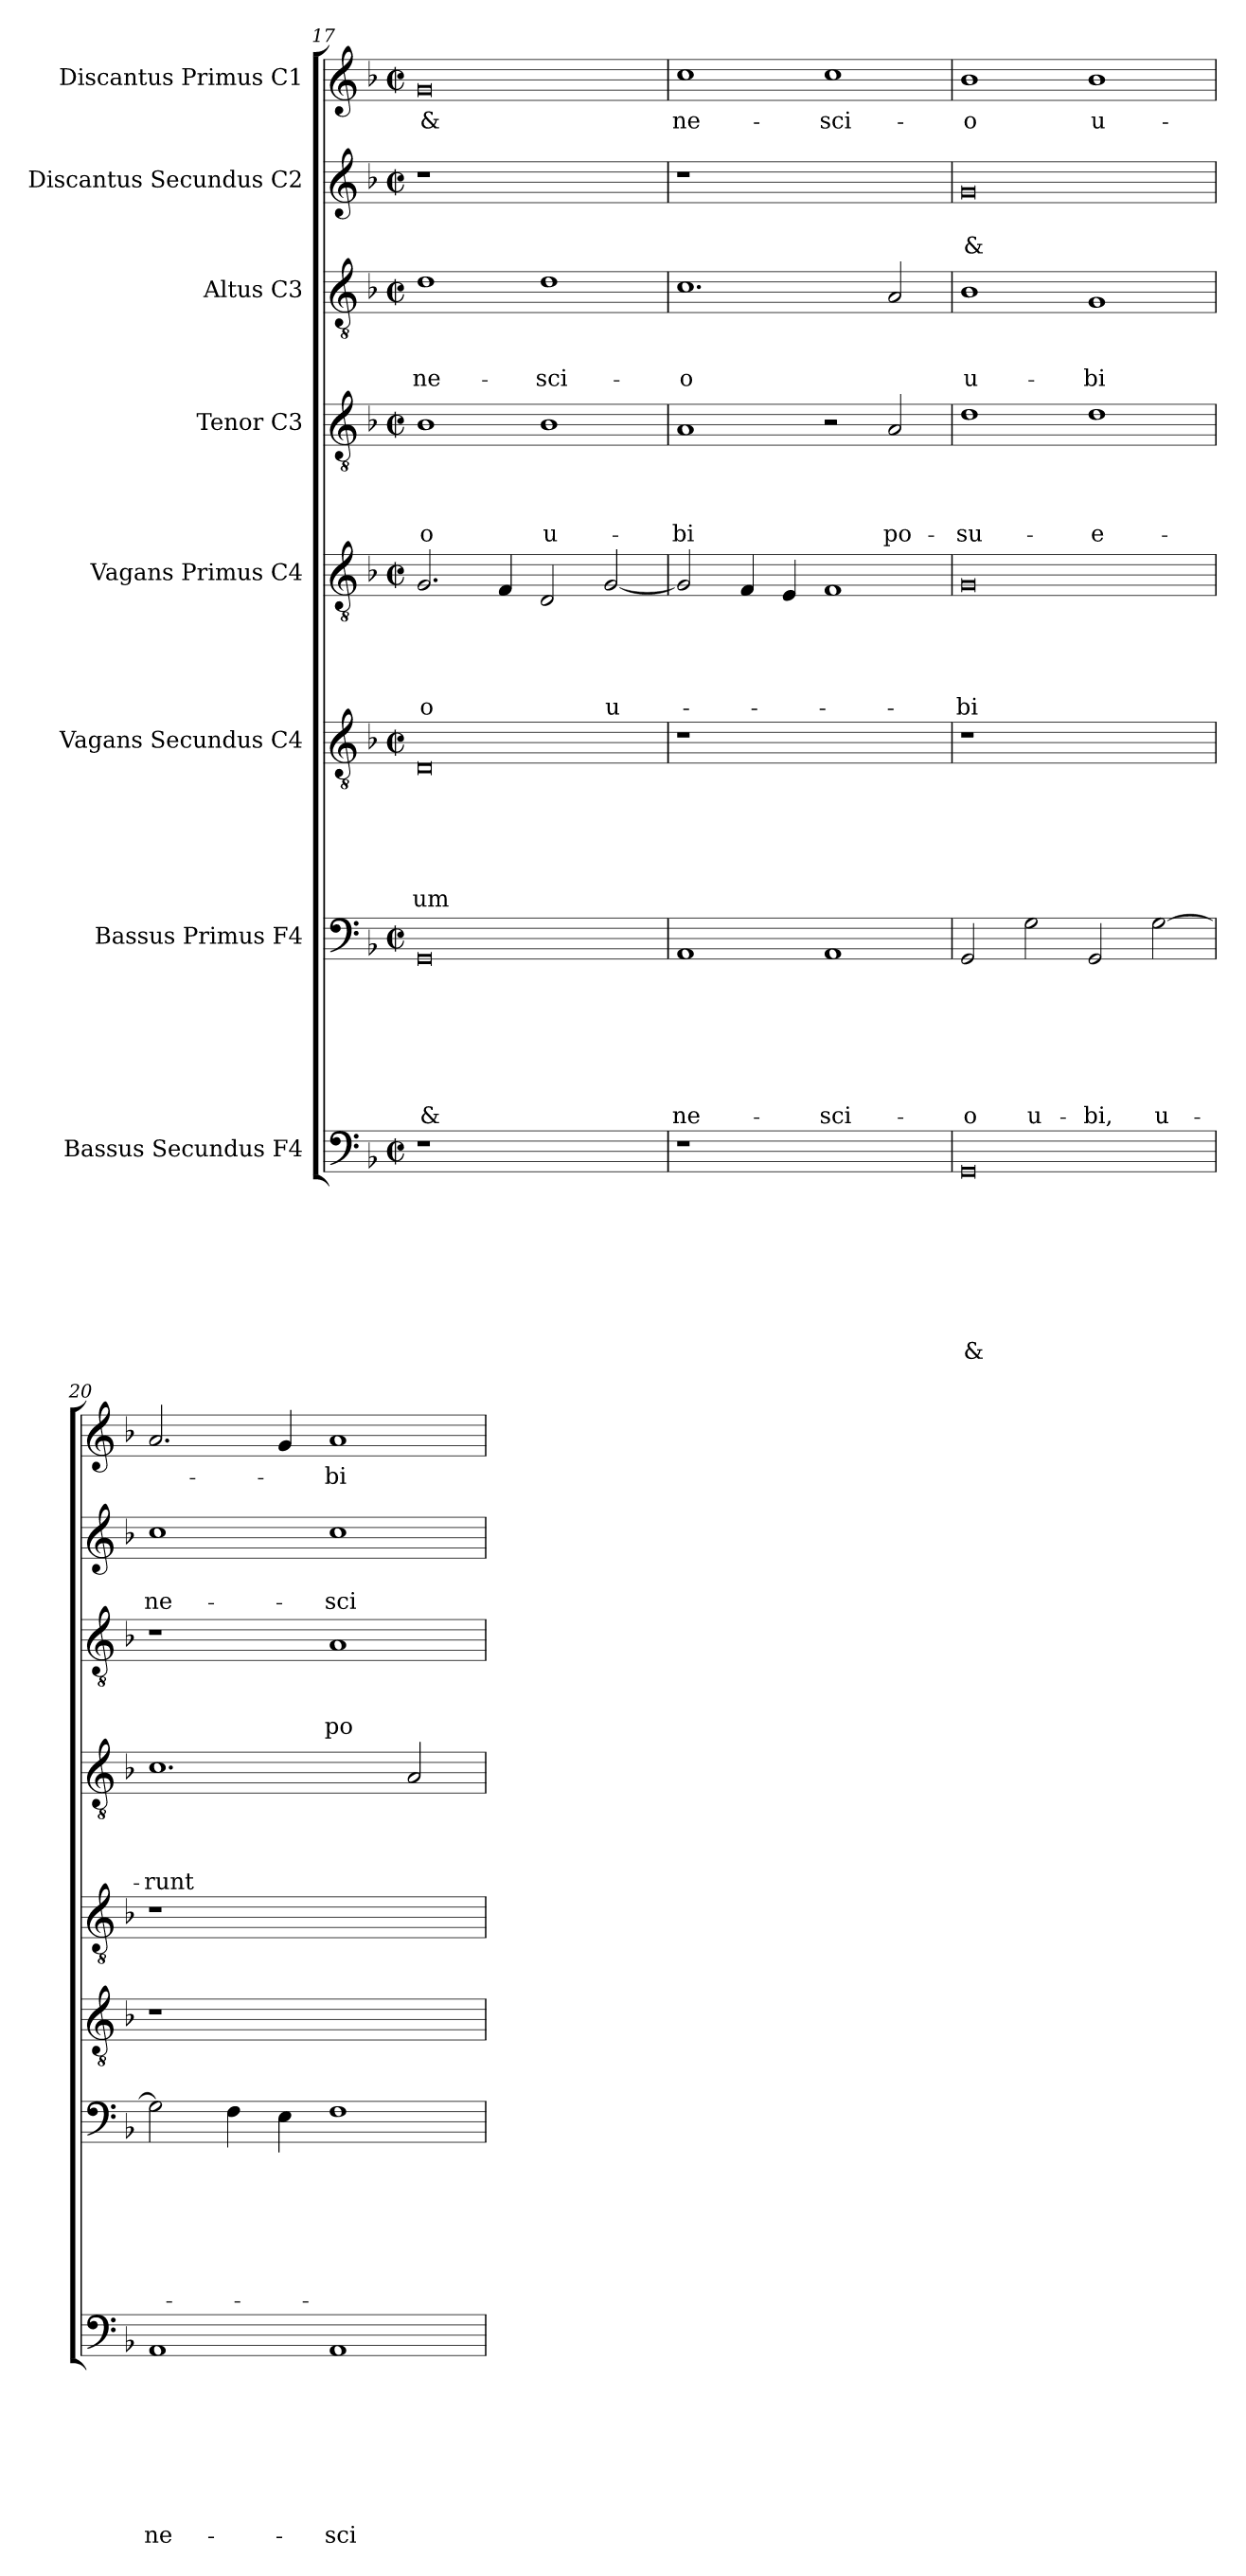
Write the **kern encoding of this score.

**kern	**text	**text	**text	**text	**text	**text	**text	**text	**kern	**text	**text	**text	**text	**text	**text	**text	**kern	**text	**text	**text	**text	**text	**text	**kern	**text	**text	**text	**text	**text	**kern	**text	**text	**text	**text	**kern	**text	**text	**text	**kern	**text	**text	**kern	**text
*part8	*part8	*part8	*part8	*part8	*part8	*part8	*part8	*part8	*part7	*part7	*part7	*part7	*part7	*part7	*part7	*part7	*part6	*part6	*part6	*part6	*part6	*part6	*part6	*part5	*part5	*part5	*part5	*part5	*part5	*part4	*part4	*part4	*part4	*part4	*part3	*part3	*part3	*part3	*part2	*part2	*part2	*part1	*part1
*staff8	*staff8	*staff8	*staff8	*staff8	*staff8	*staff8	*staff8	*staff8	*staff7	*staff7	*staff7	*staff7	*staff7	*staff7	*staff7	*staff7	*staff6	*staff6	*staff6	*staff6	*staff6	*staff6	*staff6	*staff5	*staff5	*staff5	*staff5	*staff5	*staff5	*staff4	*staff4	*staff4	*staff4	*staff4	*staff3	*staff3	*staff3	*staff3	*staff2	*staff2	*staff2	*staff1	*staff1
*I"Bassus  Secundus F4	*	*	*	*	*	*	*	*	*I"Bassus  Primus  F4	*	*	*	*	*	*	*	*I"Vagans  Secundus C4	*	*	*	*	*	*	*I"Vagans  Primus  C4	*	*	*	*	*	*I"Tenor C3	*	*	*	*	*I"Altus C3	*	*	*	*I"Discantus  Secundus C2	*	*	*I"Discantus  Primus C1	*
*clefF4	*	*	*	*	*	*	*	*	*clefF4	*	*	*	*	*	*	*	*clefGv2	*	*	*	*	*	*	*clefGv2	*	*	*	*	*	*clefGv2	*	*	*	*	*clefGv2	*	*	*	*clefG2	*	*	*clefG2	*
*k[b-]	*	*	*	*	*	*	*	*	*k[b-]	*	*	*	*	*	*	*	*k[b-]	*	*	*	*	*	*	*k[b-]	*	*	*	*	*	*k[b-]	*	*	*	*	*k[b-]	*	*	*	*k[b-]	*	*	*k[b-]	*
*F:	*	*	*	*	*	*	*	*	*F:	*	*	*	*	*	*	*	*F:	*	*	*	*	*	*	*F:	*	*	*	*	*	*F:	*	*	*	*	*F:	*	*	*	*F:	*	*	*F:	*
*M2/2	*	*	*	*	*	*	*	*	*M2/2	*	*	*	*	*	*	*	*M2/2	*	*	*	*	*	*	*M2/2	*	*	*	*	*	*M2/2	*	*	*	*	*M2/2	*	*	*	*M2/2	*	*	*M2/2	*
*met(c|)	*	*	*	*	*	*	*	*	*met(c|)	*	*	*	*	*	*	*	*met(c|)	*	*	*	*	*	*	*met(c|)	*	*	*	*	*	*met(c|)	*	*	*	*	*met(c|)	*	*	*	*met(c|)	*	*	*met(c|)	*
=17	=17	=17	=17	=17	=17	=17	=17	=17	=17	=17	=17	=17	=17	=17	=17	=17	=17	=17	=17	=17	=17	=17	=17	=17	=17	=17	=17	=17	=17	=17	=17	=17	=17	=17	=17	=17	=17	=17	=17	=17	=17	=17	=17
1r	.	.	.	.	.	.	.	.	0GG	.	.	.	.	.	.	&	0D	.	.	.	.	.	-um	2.G/	.	.	.	.	-o	1B-	.	.	.	-o	1d	.	.	ne-	1r	.	.	0g	&
.	.	.	.	.	.	.	.	.	.	.	.	.	.	.	.	.	.	.	.	.	.	.	.	4F/	.	.	.	.	.	.	.	.	.	.	.	.	.	.	.	.	.	.	.
1ryy	.	.	.	.	.	.	.	.	.	.	.	.	.	.	.	.	.	.	.	.	.	.	.	2D/	.	.	.	.	.	1B-	.	.	.	u-	1d	.	.	-sci-	1ryy	.	.	.	.
.	.	.	.	.	.	.	.	.	.	.	.	.	.	.	.	.	.	.	.	.	.	.	.	[2G/	.	.	.	.	u-	.	.	.	.	.	.	.	.	.	.	.	.	.	.
=18	=18	=18	=18	=18	=18	=18	=18	=18	=18	=18	=18	=18	=18	=18	=18	=18	=18	=18	=18	=18	=18	=18	=18	=18	=18	=18	=18	=18	=18	=18	=18	=18	=18	=18	=18	=18	=18	=18	=18	=18	=18	=18	=18
1r	.	.	.	.	.	.	.	.	1AA	.	.	.	.	.	.	ne-	1r	.	.	.	.	.	.	2G/]	.	.	.	.	.	1A	.	.	.	-bi	1.c	.	.	-o	1r	.	.	1cc	ne-
.	.	.	.	.	.	.	.	.	.	.	.	.	.	.	.	.	.	.	.	.	.	.	.	4F/	.	.	.	.	.	.	.	.	.	.	.	.	.	.	.	.	.	.	.
.	.	.	.	.	.	.	.	.	.	.	.	.	.	.	.	.	.	.	.	.	.	.	.	4E/	.	.	.	.	.	.	.	.	.	.	.	.	.	.	.	.	.	.	.
1ryy	.	.	.	.	.	.	.	.	1AA	.	.	.	.	.	.	-sci-	1ryy	.	.	.	.	.	.	1F	.	.	.	.	.	2r	.	.	.	.	.	.	.	.	1ryy	.	.	1cc	-sci-
.	.	.	.	.	.	.	.	.	.	.	.	.	.	.	.	.	.	.	.	.	.	.	.	.	.	.	.	.	.	2A/	.	.	.	po-	2A/	.	.	.	.	.	.	.	.
=19	=19	=19	=19	=19	=19	=19	=19	=19	=19	=19	=19	=19	=19	=19	=19	=19	=19	=19	=19	=19	=19	=19	=19	=19	=19	=19	=19	=19	=19	=19	=19	=19	=19	=19	=19	=19	=19	=19	=19	=19	=19	=19	=19
0GG	.	.	.	.	.	.	.	&	2GG/	.	.	.	.	.	.	-o	1r	.	.	.	.	.	.	0G	.	.	.	.	-bi	1d	.	.	.	-su-	1B-	.	.	u-	0g	.	&	1b-	-o
.	.	.	.	.	.	.	.	.	2G\	.	.	.	.	.	.	u-	.	.	.	.	.	.	.	.	.	.	.	.	.	.	.	.	.	.	.	.	.	.	.	.	.	.	.
.	.	.	.	.	.	.	.	.	2GG/	.	.	.	.	.	.	-bi,	1ryy	.	.	.	.	.	.	.	.	.	.	.	.	1d	.	.	.	-e-	1G	.	.	-bi	.	.	.	1b-	u-
.	.	.	.	.	.	.	.	.	[2G\	.	.	.	.	.	.	u-	.	.	.	.	.	.	.	.	.	.	.	.	.	.	.	.	.	.	.	.	.	.	.	.	.	.	.
=20	=20	=20	=20	=20	=20	=20	=20	=20	=20	=20	=20	=20	=20	=20	=20	=20	=20	=20	=20	=20	=20	=20	=20	=20	=20	=20	=20	=20	=20	=20	=20	=20	=20	=20	=20	=20	=20	=20	=20	=20	=20	=20	=20
1AA	.	.	.	.	.	.	.	ne-	2G\]	.	.	.	.	.	.	.	1r	.	.	.	.	.	.	1r	.	.	.	.	.	1.c	.	.	.	-runt	1r	.	.	.	1cc	.	ne-	2.a/	.
.	.	.	.	.	.	.	.	.	4F\	.	.	.	.	.	.	.	.	.	.	.	.	.	.	.	.	.	.	.	.	.	.	.	.	.	.	.	.	.	.	.	.	.	.
.	.	.	.	.	.	.	.	.	4E\	.	.	.	.	.	.	.	.	.	.	.	.	.	.	.	.	.	.	.	.	.	.	.	.	.	.	.	.	.	.	.	.	4g/	.
1AA	.	.	.	.	.	.	.	-sci-	1F	.	.	.	.	.	.	.	1ryy	.	.	.	.	.	.	1ryy	.	.	.	.	.	.	.	.	.	.	1A	.	.	po-	1cc	.	-sci-	1a	-bi
.	.	.	.	.	.	.	.	.	.	.	.	.	.	.	.	.	.	.	.	.	.	.	.	.	.	.	.	.	.	2A/	.	.	.	.	.	.	.	.	.	.	.	.	.
=	=	=	=	=	=	=	=	=	=	=	=	=	=	=	=	=	=	=	=	=	=	=	=	=	=	=	=	=	=	=	=	=	=	=	=	=	=	=	=	=	=	=	=
*-	*-	*-	*-	*-	*-	*-	*-	*-	*-	*-	*-	*-	*-	*-	*-	*-	*-	*-	*-	*-	*-	*-	*-	*-	*-	*-	*-	*-	*-	*-	*-	*-	*-	*-	*-	*-	*-	*-	*-	*-	*-	*-	*-
